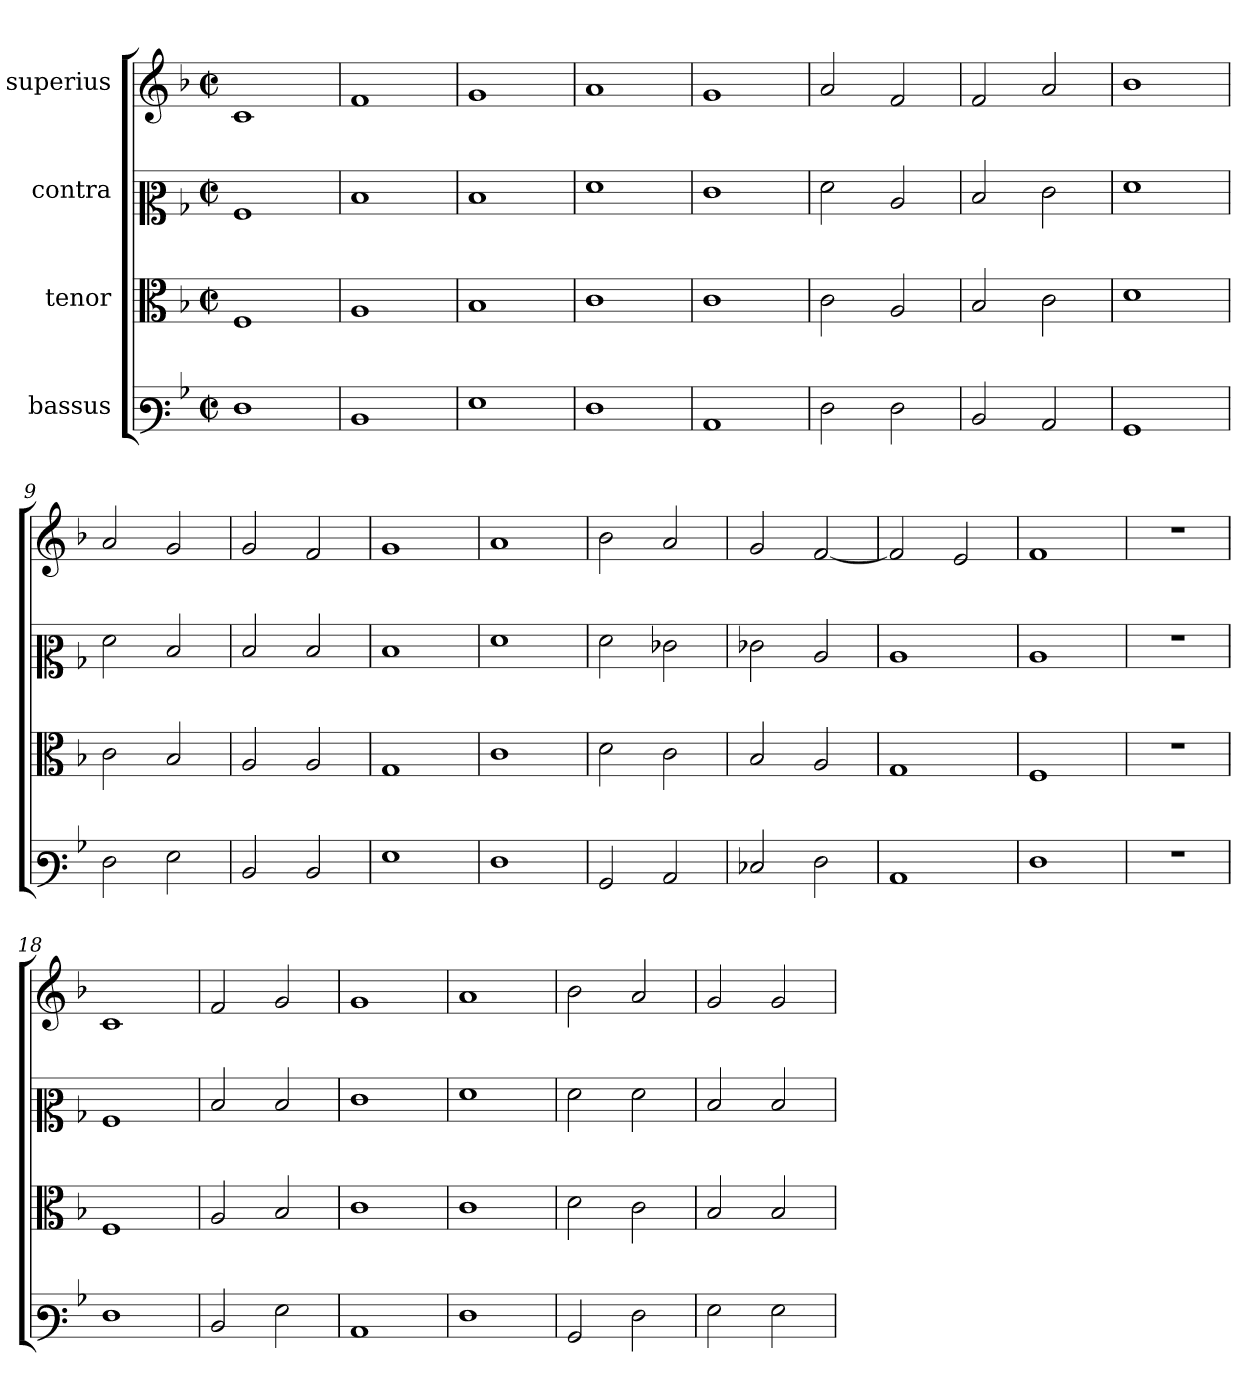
**kern	**kern	**kern	**kern
*part4	*part3	*part2	*part1
*staff4	*staff3	*staff2	*staff1
*I"bassus	*I"tenor	*I"contra	*I"superius
*clefF3	*clefC3	*clefC2	*clefG2
*k[b-]	*k[b-]	*k[b-]	*k[b-]
*M2/2	*M2/2	*M2/2	*M2/2
*met(c|)	*met(c|)	*met(c|)	*met(c|)
=1	=1	=1	=1
1F	1F	1A	1c
=2	=2	=2	=2
1D	1A	1d	1f
=3	=3	=3	=3
1G	1B-	1d	1g
=4	=4	=4	=4
1F	1c	1f	1a
=5	=5	=5	=5
1C	1c	1e	1g
=6	=6	=6	=6
2F	2c	2f	2a
2F	2A	2c	2f
=7	=7	=7	=7
2D	2B-	2d	2f
2C	2c	2e	2a
=8	=8	=8	=8
1BB-	1d	1f	1b-
=9	=9	=9	=9
2F	2c	2f	2a
2G	2B-	2d	2g
=10	=10	=10	=10
2D	2A	2d	2g
2D	2A	2d	2f
=11	=11	=11	=11
1G	1G	1d	1g
=12	=12	=12	=12
1F	1c	1f	1a
=13	=13	=13	=13
2BB-	2d	2f	2b-
2C	2c	2e-X	2a
=14	=14	=14	=14
2E-X	2B-	2e-X	2g
2F	2A	2c	[2f
=15	=15	=15	=15
1C	1G	1c	2f]
.	.	.	2e
=16	=16	=16	=16
1F	1F	1c	1f
=17	=17	=17	=17
1r	1r	1r	1r
=18	=18	=18	=18
1F	1F	1A	1c
=19	=19	=19	=19
2D	2A	2d	2f
2G	2B-	2d	2g
=20	=20	=20	=20
1C	1c	1e	1g
=21	=21	=21	=21
1F	1c	1f	1a
=22	=22	=22	=22
2BB-	2d	2f	2b-
2F	2c	2f	2a
=23	=23	=23	=23
2G	2B-	2d	2g
2G	2B-	2d	2g
=	=	=	=
*-	*-	*-	*-
